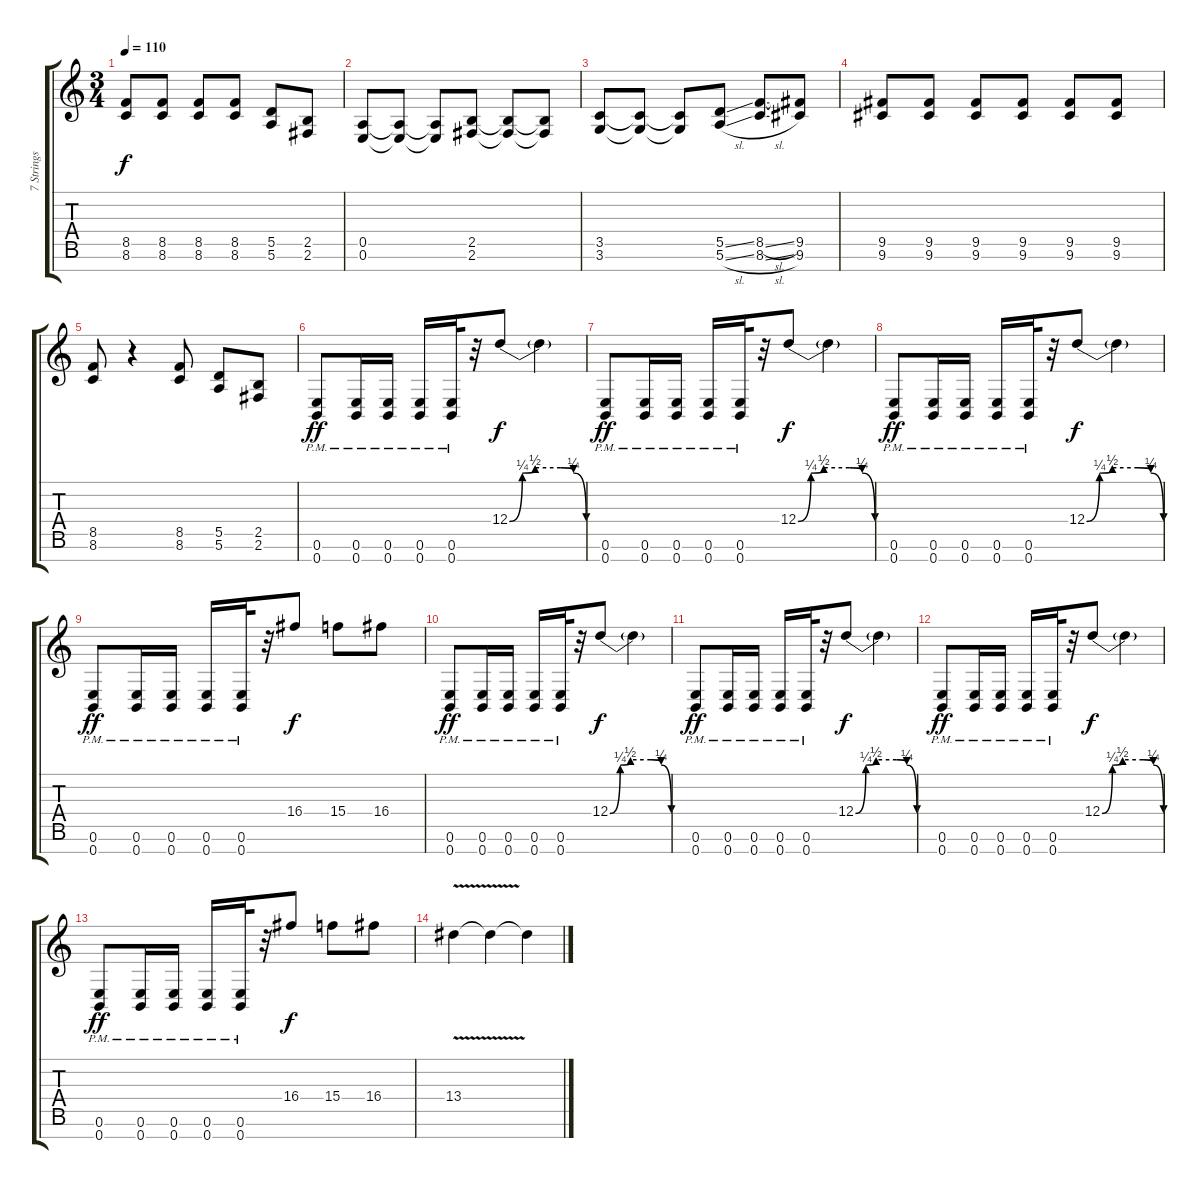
\track ("7 Strings Electric Guitar StandardTuning" "7 Strings ") {instrument distortionguitar}
\staff {score tabs}
\tuning (E4 B3 G3 D3 A2 E2 B1) {hide}
\ts (3 4)
\tempo 110
\clef g2
\ks c
(8.5 8.6).8{dy f} (8.5 8.6).8 (8.5 8.6).8 (8.5 8.6).8 (5.5 5.6).8 (2.5 2.6).8 |
(0.5 0.6).8 (0.5{t} 0.6{t}).8 (0.5{t} 0.6{t}).8 (2.5 2.6).8 (2.5{t} 2.6{t}).8 (2.5{t} 2.6{t}).8 |
(3.5 3.6).8 (3.5{t} 3.6{t}).8 (3.5{t} 3.6{t}).8 (5.5{ss} 5.6{sl}).8 (8.5{sl} 8.6{sl}).8 (9.5 9.6).8 |
(9.5 9.6).8 (9.5 9.6).8 (9.5 9.6).8 (9.5 9.6).8 (9.5 9.6).8 (9.5 9.6).8 |
(8.5 8.6).8 r.4 (8.5 8.6).8 (5.5 5.6).8 (2.5 2.6).8 |
(0.6 0.7{pm}).8{dy ff} (0.6 0.7{pm}).16 (0.6 0.7{pm}).16 (0.6 0.7{pm}).16 (0.6 0.7{pm}).32 r.32 12.4{be (custom 0 0 10 1 20 2 40 2 50 1 60 0)}.8{dy f} 12.4{t}.4 |
(0.6 0.7{pm}).8{dy ff} (0.6 0.7{pm}).16 (0.6 0.7{pm}).16 (0.6 0.7{pm}).16 (0.6 0.7{pm}).32 r.32 12.4{be (custom 0 0 10 1 20 2 40 2 50 1 60 0)}.8{dy f} 12.4{t}.4 |
(0.6 0.7{pm}).8{dy ff} (0.6 0.7{pm}).16 (0.6 0.7{pm}).16 (0.6 0.7{pm}).16 (0.6 0.7{pm}).32 r.32 12.4{be (custom 0 0 10 1 20 2 40 2 50 1 60 0)}.8{dy f} 12.4{t}.4 |
(0.6 0.7{pm}).8{dy ff} (0.6 0.7{pm}).16 (0.6 0.7{pm}).16 (0.6 0.7{pm}).16 (0.6 0.7{pm}).32 r.32 16.4.8{dy f} 15.4.8 16.4.8 |
(0.6 0.7{pm}).8{dy ff} (0.6 0.7{pm}).16 (0.6 0.7{pm}).16 (0.6 0.7{pm}).16 (0.6 0.7{pm}).32 r.32 12.4{be (custom 0 0 10 1 20 2 40 2 50 1 60 0)}.8{dy f} 12.4{t}.4 |
(0.6 0.7{pm}).8{dy ff} (0.6 0.7{pm}).16 (0.6 0.7{pm}).16 (0.6 0.7{pm}).16 (0.6 0.7{pm}).32 r.32 12.4{be (custom 0 0 10 1 20 2 40 2 50 1 60 0)}.8{dy f} 12.4{t}.4 |
(0.6 0.7{pm}).8{dy ff} (0.6 0.7{pm}).16 (0.6 0.7{pm}).16 (0.6 0.7{pm}).16 (0.6 0.7{pm}).32 r.32 12.4{be (custom 0 0 10 1 20 2 40 2 50 1 60 0)}.8{dy f} 12.4{t}.4 |
(0.6 0.7{pm}).8{dy ff} (0.6 0.7{pm}).16 (0.6 0.7{pm}).16 (0.6 0.7{pm}).16 (0.6 0.7{pm}).32 r.32 16.4.8{dy f} 15.4.8 16.4.8 |
13.4{v}.4 13.4{t}.4 13.4{t}.4
